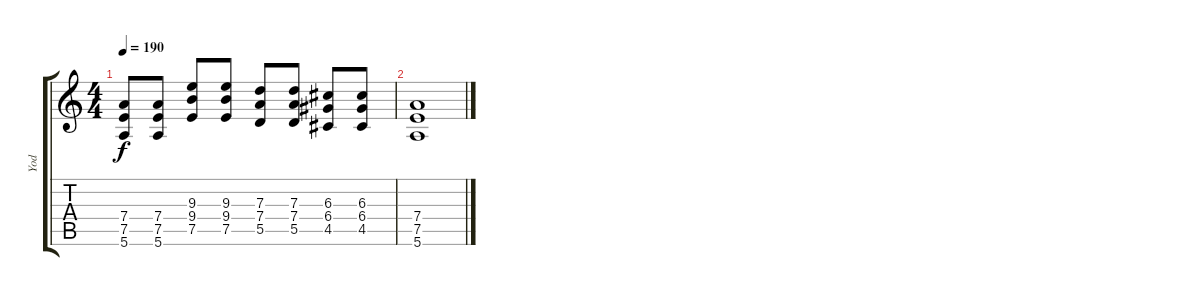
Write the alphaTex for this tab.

\track ("Yod" "Yod") {instrument distortionguitar}
\staff {score tabs}
\tuning (E4 B3 G3 D3 A2 E2) {hide}
\ts (4 4)
\tempo 190
\clef g2
\ks c
(7.4 7.5 5.6).8{dy f} (7.4 7.5 5.6).8 (9.3 9.4 7.5).8 (9.3 9.4 7.5).8 (7.3 7.4 5.5).8 (7.3 7.4 5.5).8 (6.3 6.4 4.5).8 (6.3 6.4 4.5).8 |
(7.4 7.5 5.6).1
